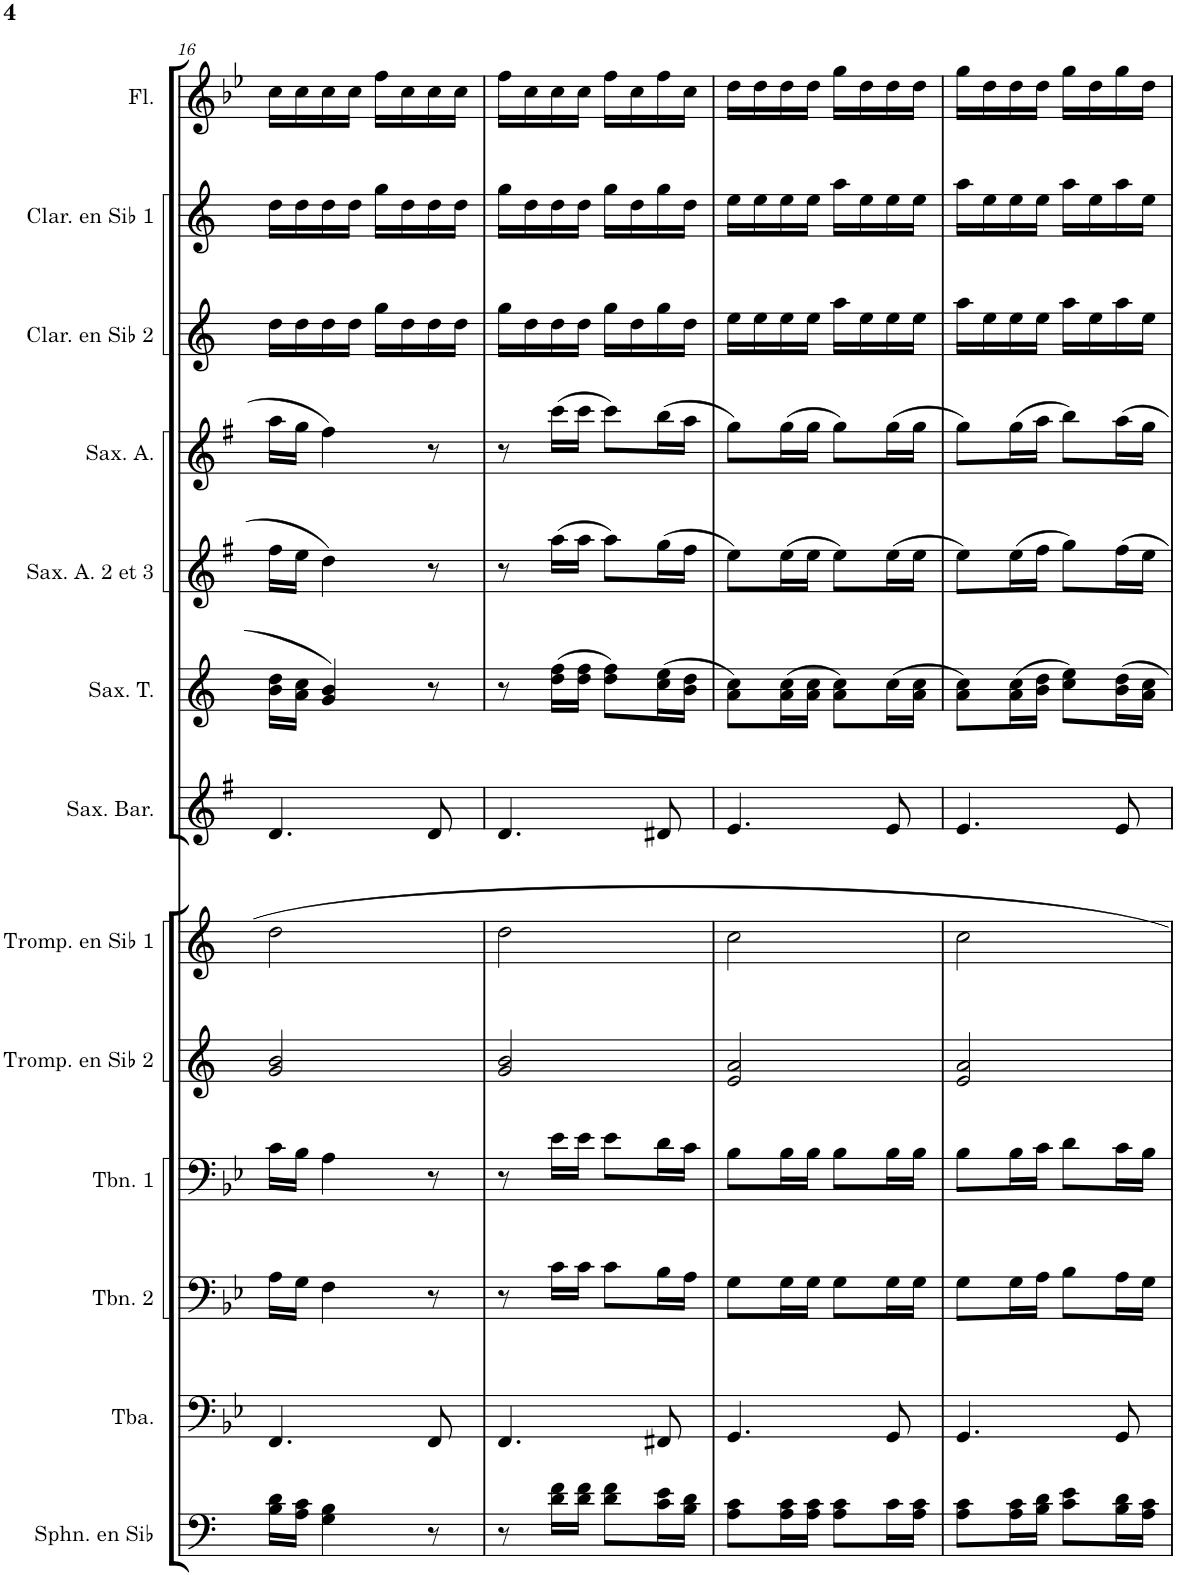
**kern	**kern	**kern	**kern	**kern	**kern	**kern	**kern	**kern	**kern	**kern	**kern	**kern
*part13	*part12	*part11	*part10	*part9	*part8	*part7	*part6	*part5	*part4	*part3	*part2	*part1
*staff13	*staff12	*staff11	*staff10	*staff9	*staff8	*staff7	*staff6	*staff5	*staff4	*staff3	*staff2	*staff1
*I"Sousaphone en Sib	*I"Tuba	*I"Trombone 2	*I"Trombone 1	*I"Trompette en Sib 2	*I"Trompette en Sib 1	*I"Saxophone Baryton	*I"Saxophone Ténor	*I"Saxophone Alto 2 et 3	*I"Saxophone Alto	*I"Clarinette en Sib 2	*I"Clarinette en Sib 1	*I"Flûte
*I'Sphn. en Sib	*I'Tba.	*I'Tbn. 2	*I'Tbn. 1	*I'Tromp. en Sib 2	*I'Tromp. en Sib 1	*I'Sax. Bar.	*I'Sax. T.	*I'Sax. A. 2 et 3	*I'Sax. A.	*I'Clar. en Sib 2	*I'Clar. en Sib 1	*I'Fl.
!!LO:PB:g=z
*clefF4	*clefF4	*clefF4	*clefF4	*clefG2	*clefG2	*clefG2	*clefG2	*clefG2	*clefG2	*clefG2	*clefG2	*clefG2
*Trd8c14	*	*	*	*Trd1c2	*Trd1c2	*Trd12c21	*Trd8c14	*Trd5c9	*Trd5c9	*Trd1c2	*Trd1c2	*
*k[]	*k[b-e-]	*k[b-e-]	*k[b-e-]	*k[]	*k[]	*k[f#]	*k[]	*k[f#]	*k[f#]	*k[]	*k[]	*k[b-e-]
*M2/4	*M2/4	*M2/4	*M2/4	*M2/4	*M2/4	*M2/4	*M2/4	*M2/4	*M2/4	*M2/4	*M2/4	*M2/4
=16	=16	=16	=16	=16	=16	=16	=16	=16	=16	=16	=16	=16
16B\ 16d\LL	4.FF/	16A\LL	16c\LL	2g/ 2b/	2dd\	4.d/	16b\ 16dd\LL	16ff#\LL	16aa\LL	16dd\LL	16dd\LL	16cc\LL
16A\ 16c\JJ	.	16G\JJ	16B-\JJ	.	.	.	16a\ 16cc\JJ	16ee\JJ	16gg\JJ	16dd\	16dd\	16cc\
4G\ 4B\	.	4F\	4A\	.	.	.	4g/ 4b/	4dd\	4ff#\	16dd\	16dd\	16cc\
.	.	.	.	.	.	.	.	.	.	16dd\JJ	16dd\JJ	16cc\JJ
.	.	.	.	.	.	.	.	.	.	16gg\LL	16gg\LL	16ff\LL
.	.	.	.	.	.	.	.	.	.	16dd\	16dd\	16cc\
8r	8FF/	8r	8r	.	.	8d/	8r	8r	8r	16dd\	16dd\	16cc\
.	.	.	.	.	.	.	.	.	.	16dd\JJ	16dd\JJ	16cc\JJ
=17	=17	=17	=17	=17	=17	=17	=17	=17	=17	=17	=17	=17
8r	4.FF/	8r	8r	2g/ 2b/	2dd\	4.d/	8r	8r	8r	16gg\LL	16gg\LL	16ff\LL
.	.	.	.	.	.	.	.	.	.	16dd\	16dd\	16cc\
16d\ 16f\LL	.	16c\LL	16e-\LL	.	.	.	(16dd\ 16ff\LL	(16aa\LL	(16ccc\LL	16dd\	16dd\	16cc\
16d\ 16f\JJ	.	16c\JJ	16e-\JJ	.	.	.	16dd\ 16ff\JJ	16aa\JJ	16ccc\JJ	16dd\JJ	16dd\JJ	16cc\JJ
8d\ 8f\L	.	8c\L	8e-\L	.	.	.	8dd\ 8ff\L)	8aa\L)	8ccc\L)	16gg\LL	16gg\LL	16ff\LL
.	.	.	.	.	.	.	.	.	.	16dd\	16dd\	16cc\
16c\ 16e\L	8FF#X/	16B-\L	16d\L	.	.	8d#X/	(16cc\ 16ee\L	(16gg\L	(16bb\L	16gg\	16gg\	16ff\
16B\ 16d\JJ	.	16A\JJ	16c\JJ	.	.	.	16b\ 16dd\JJ	16ff#\JJ	16aa\JJ	16dd\JJ	16dd\JJ	16cc\JJ
=18	=18	=18	=18	=18	=18	=18	=18	=18	=18	=18	=18	=18
8A\ 8c\L	4.GG/	8G\L	8B-\L	2e/ 2a/	2cc\	4.e/	8a\ 8cc\L)	8ee\L)	8gg\L)	16ee\LL	16ee\LL	16dd\LL
.	.	.	.	.	.	.	.	.	.	16ee\	16ee\	16dd\
16A\ 16c\L	.	16G\L	16B-\L	.	.	.	(16a\ 16cc\L	(16ee\L	(16gg\L	16ee\	16ee\	16dd\
16A\ 16c\JJ	.	16G\JJ	16B-\JJ	.	.	.	16a\ 16cc\JJ	16ee\JJ	16gg\JJ	16ee\JJ	16ee\JJ	16dd\JJ
8A\ 8c\L	.	8G\L	8B-\L	.	.	.	8a\ 8cc\L)	8ee\L)	8gg\L)	16aa\LL	16aa\LL	16gg\LL
.	.	.	.	.	.	.	.	.	.	16ee\	16ee\	16dd\
16c\L	8GG/	16G\L	16B-\L	.	.	8e/	(16cc\L	(16ee\L	(16gg\L	16ee\	16ee\	16dd\
16A\ 16c\JJ	.	16G\JJ	16B-\JJ	.	.	.	16a\ 16cc\JJ	16ee\JJ	16gg\JJ	16ee\JJ	16ee\JJ	16dd\JJ
=19	=19	=19	=19	=19	=19	=19	=19	=19	=19	=19	=19	=19
8A\ 8c\L	4.GG/	8G\L	8B-\L	2e/ 2a/	2cc\	4.e/	8a\ 8cc\L)	8ee\L)	8gg\L)	16aa\LL	16aa\LL	16gg\LL
.	.	.	.	.	.	.	.	.	.	16ee\	16ee\	16dd\
16A\ 16c\L	.	16G\L	16B-\L	.	.	.	(16a\ 16cc\L	(16ee\L	(16gg\L	16ee\	16ee\	16dd\
16B\ 16d\JJ	.	16A\JJ	16c\JJ	.	.	.	16b\ 16dd\JJ	16ff#\JJ	16aa\JJ	16ee\JJ	16ee\JJ	16dd\JJ
8c\ 8e\L	.	8B-\L	8d\L	.	.	.	8cc\ 8ee\L)	8gg\L)	8bb\L)	16aa\LL	16aa\LL	16gg\LL
.	.	.	.	.	.	.	.	.	.	16ee\	16ee\	16dd\
16B\ 16d\L	8GG/	16A\L	16c\L	.	.	8e/	16b\ 16dd\L	16ff#\L	16aa\L	16aa\	16aa\	16gg\
16A\ 16c\JJ	.	16G\JJ	16B-\JJ	.	.	.	16a\ 16cc\JJ	16ee\JJ	16gg\JJ	16ee\JJ	16ee\JJ	16dd\JJ
=	=	=	=	=	=	=	=	=	=	=	=	=
*-	*-	*-	*-	*-	*-	*-	*-	*-	*-	*-	*-	*-
